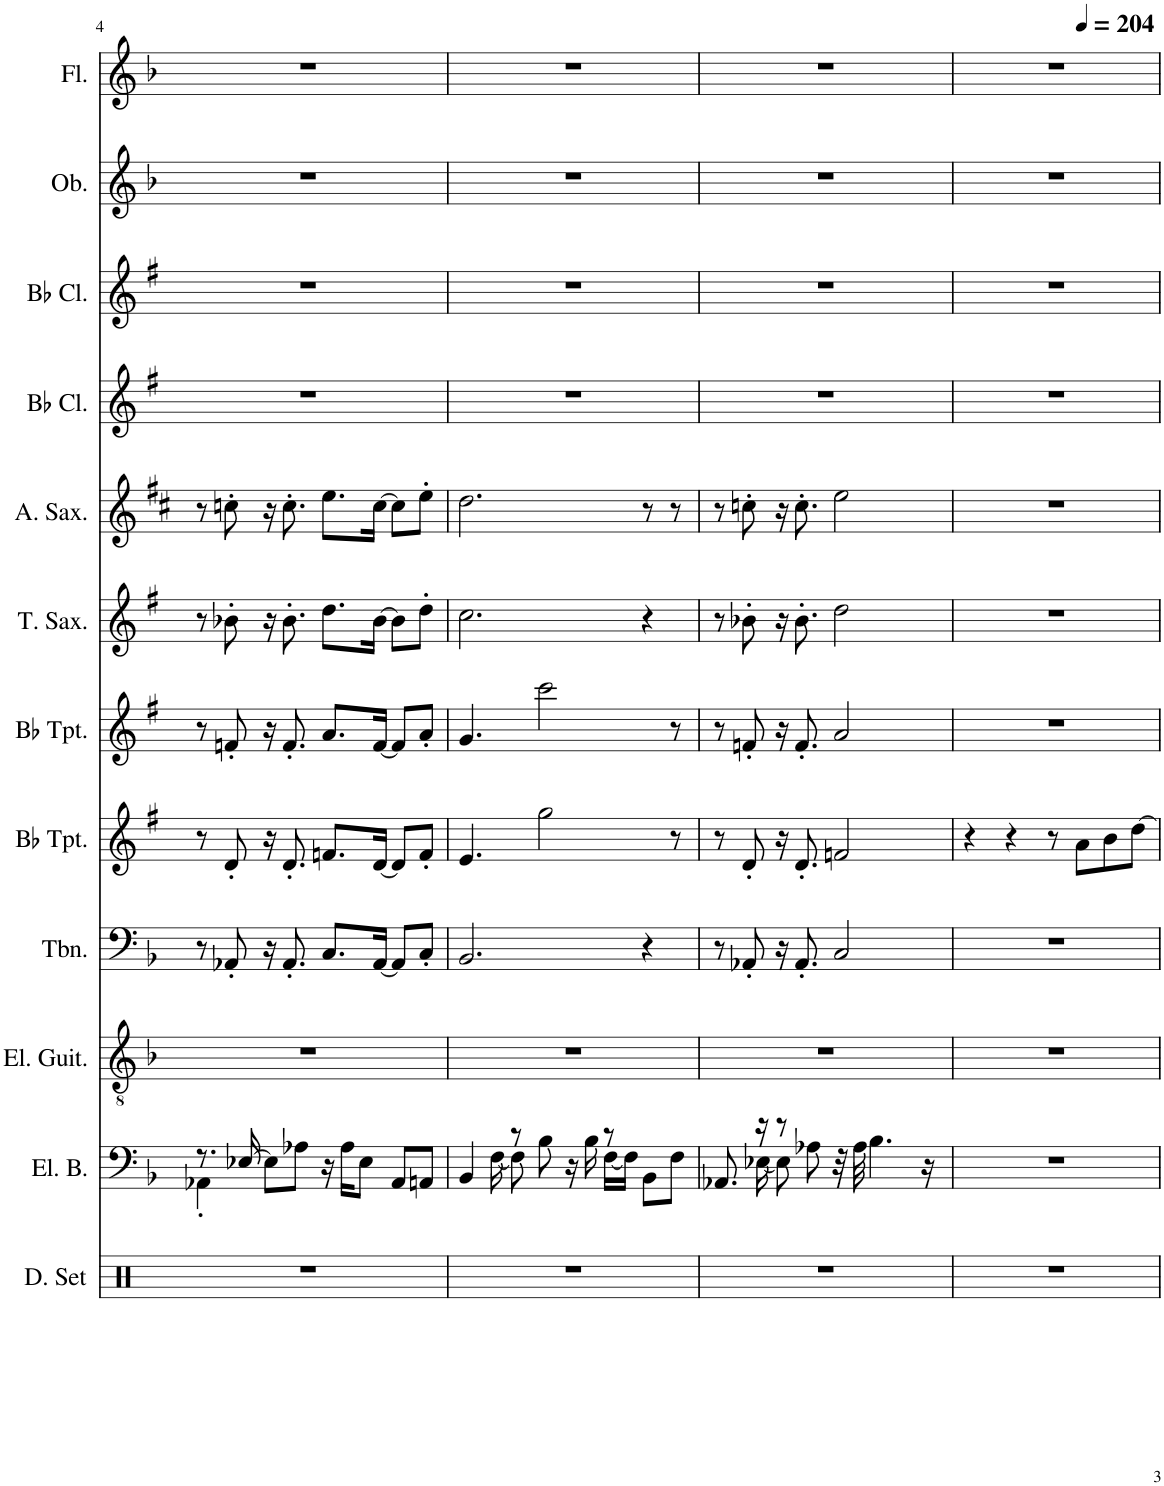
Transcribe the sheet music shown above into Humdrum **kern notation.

**kern	**kern	**kern	**kern	**kern	**kern	**kern	**kern	**kern	**kern	**kern	**kern
*part12	*part11	*part10	*part9	*part8	*part7	*part6	*part5	*part4	*part3	*part2	*part1
*staff12	*staff11	*staff10	*staff9	*staff8	*staff7	*staff6	*staff5	*staff4	*staff3	*staff2	*staff1
*I"Drumset	*I"Electric Bass	*I"Electric Guitar	*I"Trombone	*I"Bb Trumpet	*I"Bb Trumpet	*I"Tenor Saxophone	*I"Alto Saxophone	*I"Bb Clarinet	*I"Bb Clarinet	*I"Oboe	*I"Flute
*I'D. Set	*I'El. B.	*I'El. Guit.	*I'Tbn.	*I'Bb Tpt.	*I'Bb Tpt.	*I'T. Sax.	*I'A. Sax.	*I'Bb Cl.	*I'Bb Cl.	*I'Ob.	*I'Fl.
!!LO:PB:g=z
*clefX	*clefF4	*clefGv2	*clefF4	*clefG2	*clefG2	*clefG2	*clefG2	*clefG2	*clefG2	*clefG2	*clefG2
*	*Trd7c12	*	*	*Trd1c2	*Trd1c2	*Trd8c14	*Trd5c9	*Trd1c2	*Trd1c2	*	*
*k[]	*k[b-]	*k[b-]	*k[b-]	*k[f#]	*k[f#]	*k[f#]	*k[f#c#]	*k[f#]	*k[f#]	*k[b-]	*k[b-]
*M4/4	*M4/4	*M4/4	*M4/4	*M4/4	*M4/4	*M4/4	*M4/4	*M4/4	*M4/4	*M4/4	*M4/4
=4	=4	=4	=4	=4	=4	=4	=4	=4	=4	=4	=4
*	*^	*	*	*	*	*	*	*	*	*	*
1r	8.r	4AA-X'\	1r	8r	8r	8r	8r	8r	1r	1r	1r	1r
.	.	.	.	8AA-X'/	8d'/	8fn'/	8b-X'\	8ccn'\	.	.	.	.
.	[16E-X/	.	.	.	.	.	.	.	.	.	.	.
.	8E-\L]	2.ryy	.	16r	16r	16r	16r	16r	.	.	.	.
.	.	.	.	8.AA-'/	8.d'/	8.f'/	8.b-'\	8.cc'\	.	.	.	.
.	8A-X\J	.	.	.	.	.	.	.	.	.	.	.
.	16r	.	.	8.C/L	8.fn/L	8.a/L	8.dd\L	8.ee\L	.	.	.	.
.	16A-\KL	.	.	.	.	.	.	.	.	.	.	.
.	8E-\J	.	.	.	.	.	.	.	.	.	.	.
.	.	.	.	[16AA-/Jk	[16d/Jk	[16f/Jk	[16b-\Jk	[16cc\Jk	.	.	.	.
.	8AA-/L	.	.	8AA-/L]	8d/L]	8f/L]	8b-\L]	8cc\L]	.	.	.	.
.	8AAn/J	.	.	8C'/J	8f'/J	8a'/J	8dd'\J	8ee'\J	.	.	.	.
=5	=5	=5	=5	=5	=5	=5	=5	=5	=5	=5	=5	=5
1r	4BB-/	8.ryy	1r	2.BB-/	4.e/	4.g/	2.cc\	2.dd\	1r	1r	1r	1r
.	.	[16F\	.	.	.	.	.	.	.	.	.	.
.	8r	8F\]	.	.	.	.	.	.	.	.	.	.
.	8B-\	4ryy	.	.	2gg\	2ccc\	.	.	.	.	.	.
.	16r	.	.	.	.	.	.	.	.	.	.	.
.	16B-\	.	.	.	.	.	.	.	.	.	.	.
.	8r	[16F\LL	.	.	.	.	.	.	.	.	.	.
.	.	16F\JJ]	.	.	.	.	.	.	.	.	.	.
.	8BB-\L	4ryy	.	4r	.	.	4r	8r	.	.	.	.
.	8F\J	.	.	.	8r	8r	.	8r	.	.	.	.
=6	=6	=6	=6	=6	=6	=6	=6	=6	=6	=6	=6	=6
1r	8.AA-X/	8.ryy	1r	8r	8r	8r	8r	8r	1r	1r	1r	1r
.	.	.	.	8AA-X'/	8d'/	8fn'/	8b-X'\	8ccn'\	.	.	.	.
.	16r	[16E-X\	.	.	.	.	.	.	.	.	.	.
.	8r	8E-\]	.	16r	16r	16r	16r	16r	.	.	.	.
.	.	.	.	8.AA-'/	8.d'/	8.f'/	8.b-'\	8.cc'\	.	.	.	.
.	8A-X\	2ryy	.	.	.	.	.	.	.	.	.	.
.	32r	.	.	2C/	2fn/	2a/	2dd\	2ee\	.	.	.	.
.	32A-\	.	.	.	.	.	.	.	.	.	.	.
.	4.B-\	.	.	.	.	.	.	.	.	.	.	.
.	.	8ryy	.	.	.	.	.	.	.	.	.	.
.	16r	.	.	.	.	.	.	.	.	.	.	.
*	*v	*v	*	*	*	*	*	*	*	*	*	*
=7	=7	=7	=7	=7	=7	=7	=7	=7	=7	=7	=7
*	*	*	*	*	*	*	*	*	*	*	*^
1r	1r	1r	1r	4r	1r	1r	1r	1r	1r	1r	1r	2ryy
.	.	.	.	4r	.	.	.	.	.	.	.	.
.	.	.	.	8r	.	.	.	.	.	.	.	8ryy
*	*	*	*	*	*	*	*	*	*	*	*MM204	*
.	.	.	.	8a\L	.	.	.	.	.	.	.	4.ryy
.	.	.	.	8b\	.	.	.	.	.	.	.	.
.	.	.	.	[8dd\J	.	.	.	.	.	.	.	.
*	*	*	*	*	*	*	*	*	*	*	*v	*v
=	=	=	=	=	=	=	=	=	=	=	=
*-	*-	*-	*-	*-	*-	*-	*-	*-	*-	*-	*-
